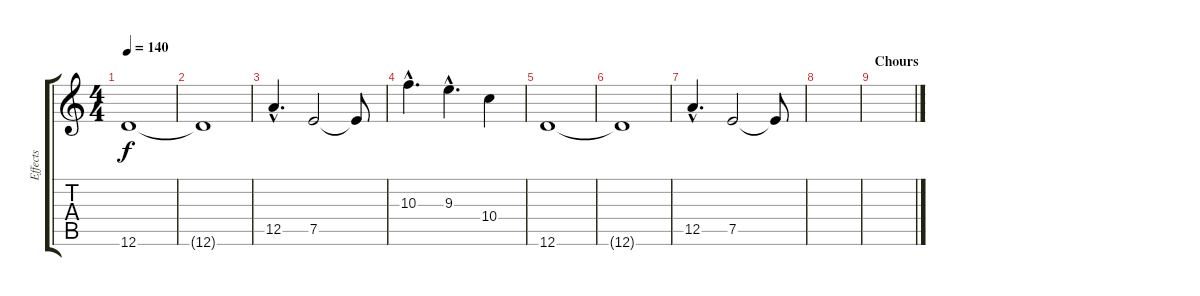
\track ("Effects" "Effects") {instrument overdrivenguitar}
\staff {score tabs}
\tuning (E4 B3 G3 D3 A2 D2) {hide}
\ts (4 4)
\tempo 140
\clef g2
\ks c
12.6.1{dy f} |
12.6{t}.1 |
12.5{hac}.4{d} 7.5.2 7.5{t}.8 |
10.3{hac}.4{d} 9.3{hac}.4{d} 10.4.4 |
12.6.1 |
12.6{t}.1 |
12.5{hac}.4{d} 7.5.2 7.5{t}.8 |
|
\section ("" "Chours")
